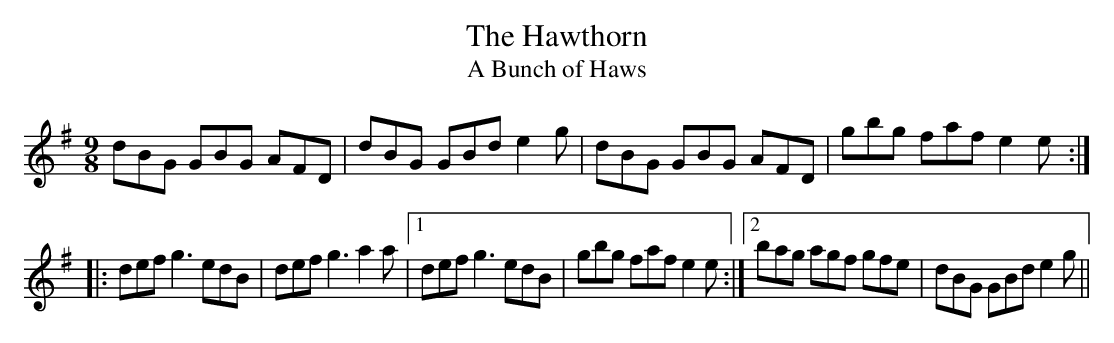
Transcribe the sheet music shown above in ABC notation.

X:1
T:Hawthorn, The
T:Bunch of Haws, A
M:9/8
K:G
dBG GBG AFD|dBG GBd e2g|dBG GBG AFD|gbg faf e2e:|
|:def g3 edB|def g3 a2a|1 def g3 edB|gbg faf e2e:|2 bag agf gfe|dBG GBd e2g||
